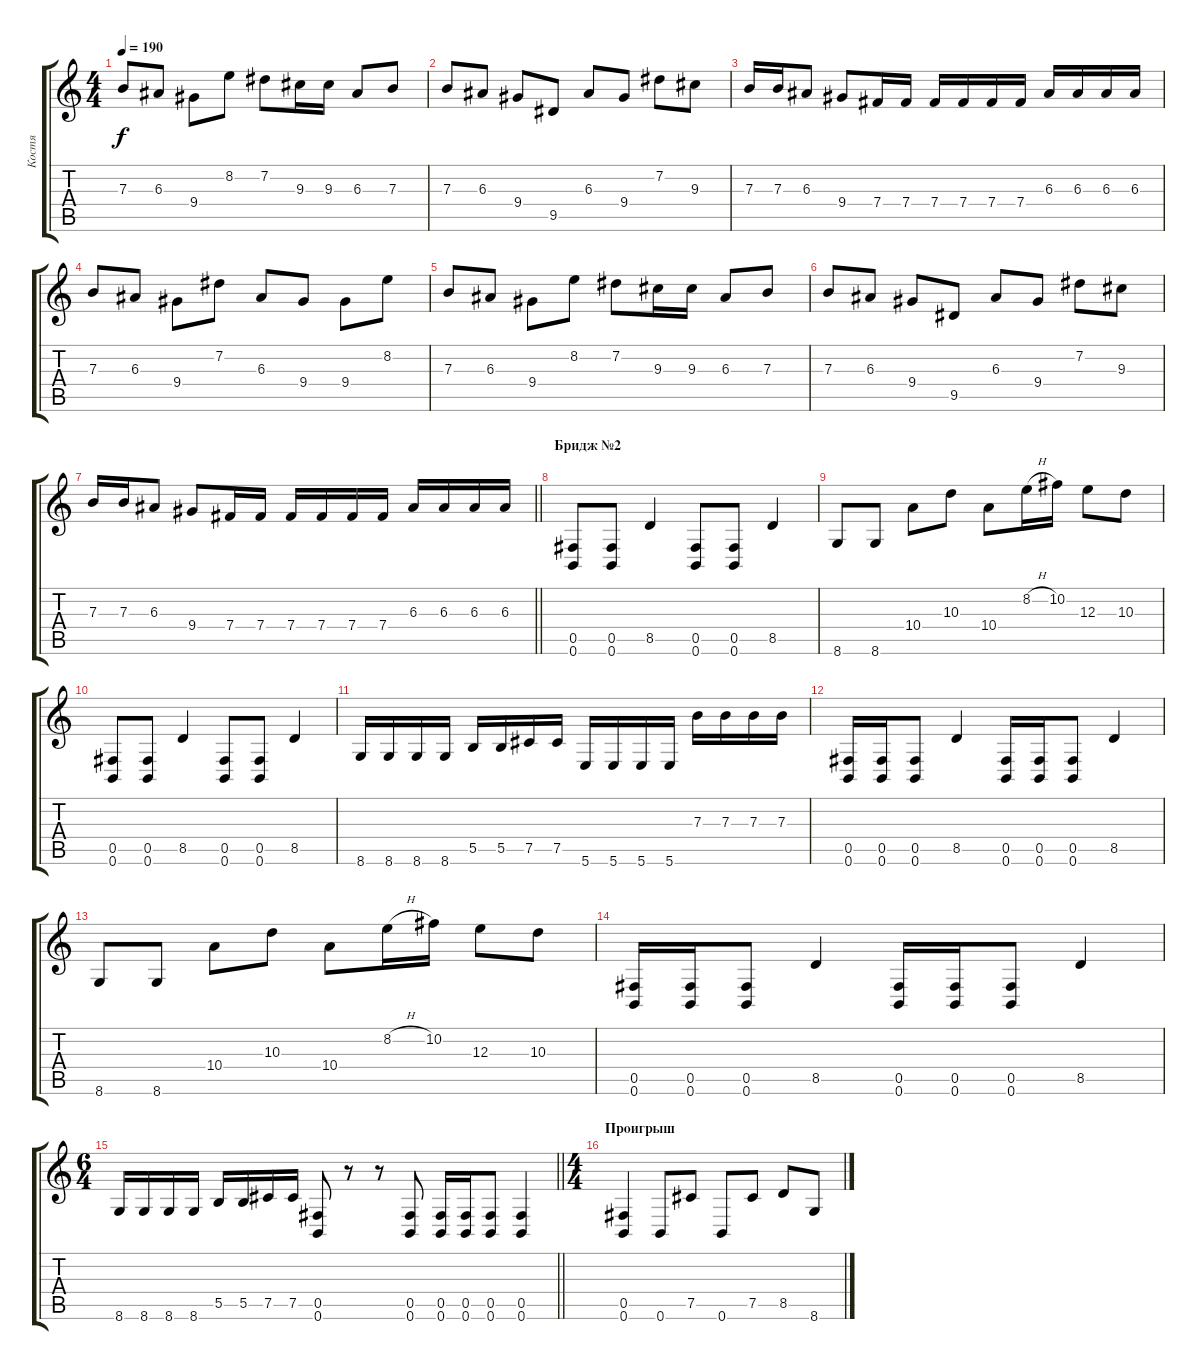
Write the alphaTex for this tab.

\track ("Костя" "Костя") {instrument distortionguitar}
\staff {score tabs}
\tuning (Db4 Ab3 E3 B2 Gb2 B1) {hide}
\ts (4 4)
\tempo 190
\clef g2
\ks c
7.3.8{dy f} 6.3.8 9.4.8 8.2.8 7.2.8 9.3.16 9.3.16 6.3.8 7.3.8 |
7.3.8 6.3.8 9.4.8 9.5.8 6.3.8 9.4.8 7.2.8 9.3.8 |
7.3.16 7.3.16 6.3.8 9.4.8 7.4.16 7.4.16 7.4.16 7.4.16 7.4.16 7.4.16 6.3.16 6.3.16 6.3.16 6.3.16 |
7.3.8 6.3.8 9.4.8 7.2.8 6.3.8 9.4.8 9.4.8 8.2.8 |
7.3.8 6.3.8 9.4.8 8.2.8 7.2.8 9.3.16 9.3.16 6.3.8 7.3.8 |
7.3.8 6.3.8 9.4.8 9.5.8 6.3.8 9.4.8 7.2.8 9.3.8 |
\barLineRight lightlight
7.3.16 7.3.16 6.3.8 9.4.8 7.4.16 7.4.16 7.4.16 7.4.16 7.4.16 7.4.16 6.3.16 6.3.16 6.3.16 6.3.16 |
\section ("" "Бридж №2")
(0.5 0.6).8 (0.5 0.6).8 8.5.4 (0.5 0.6).8 (0.5 0.6).8 8.5.4 |
8.6.8 8.6.8 10.4.8 10.3.8 10.4.8 8.2{h}.16 10.2.16 12.3.8 10.3.8 |
(0.5 0.6).8 (0.5 0.6).8 8.5.4 (0.5 0.6).8 (0.5 0.6).8 8.5.4 |
8.6.16 8.6.16 8.6.16 8.6.16 5.5.16 5.5.16 7.5.16 7.5.16 5.6.16 5.6.16 5.6.16 5.6.16 7.3.16 7.3.16 7.3.16 7.3.16 |
(0.5 0.6).16 (0.5 0.6).16 (0.5 0.6).8 8.5.4 (0.5 0.6).16 (0.5 0.6).16 (0.5 0.6).8 8.5.4 |
8.6.8 8.6.8 10.4.8 10.3.8 10.4.8 8.2{h}.16 10.2.16 12.3.8 10.3.8 |
(0.5 0.6).16 (0.5 0.6).16 (0.5 0.6).8 8.5.4 (0.5 0.6).16 (0.5 0.6).16 (0.5 0.6).8 8.5.4 |
\ts (6 4)
\barLineRight lightlight
8.6.16 8.6.16 8.6.16 8.6.16 5.5.16 5.5.16 7.5.16 7.5.16 (0.5 0.6).8 r.8 r.8 (0.5 0.6).8 (0.5 0.6).16 (0.5 0.6).16 (0.5 0.6).8 (0.5 0.6).4 |
\ts (4 4)
\section ("" "Проигрыш")
(0.5 0.6).4 0.6.8 7.5.8 0.6.8 7.5.8 8.5.8 8.6.8
